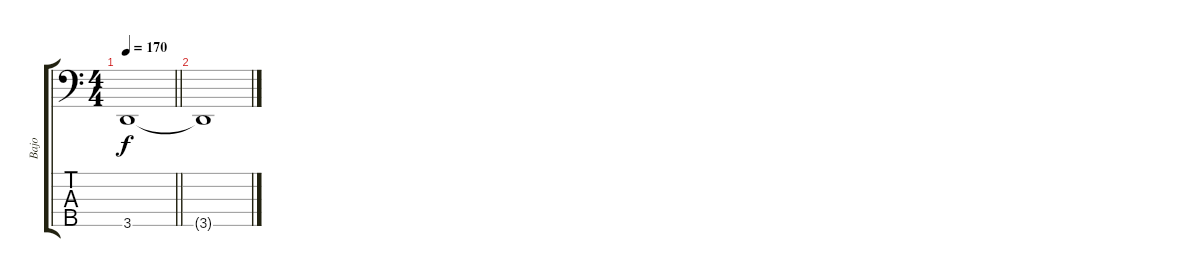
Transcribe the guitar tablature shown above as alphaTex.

\track ("Bajo" "Bajo") {instrument electricbasspick}
\staff {score tabs}
\tuning (G2 D2 A1 E1 B0) {hide}
\ts (4 4)
\tempo 170
\clef f4
\barLineRight lightlight
\ks c
3.5.1{dy f} |
3.5{t}.1
